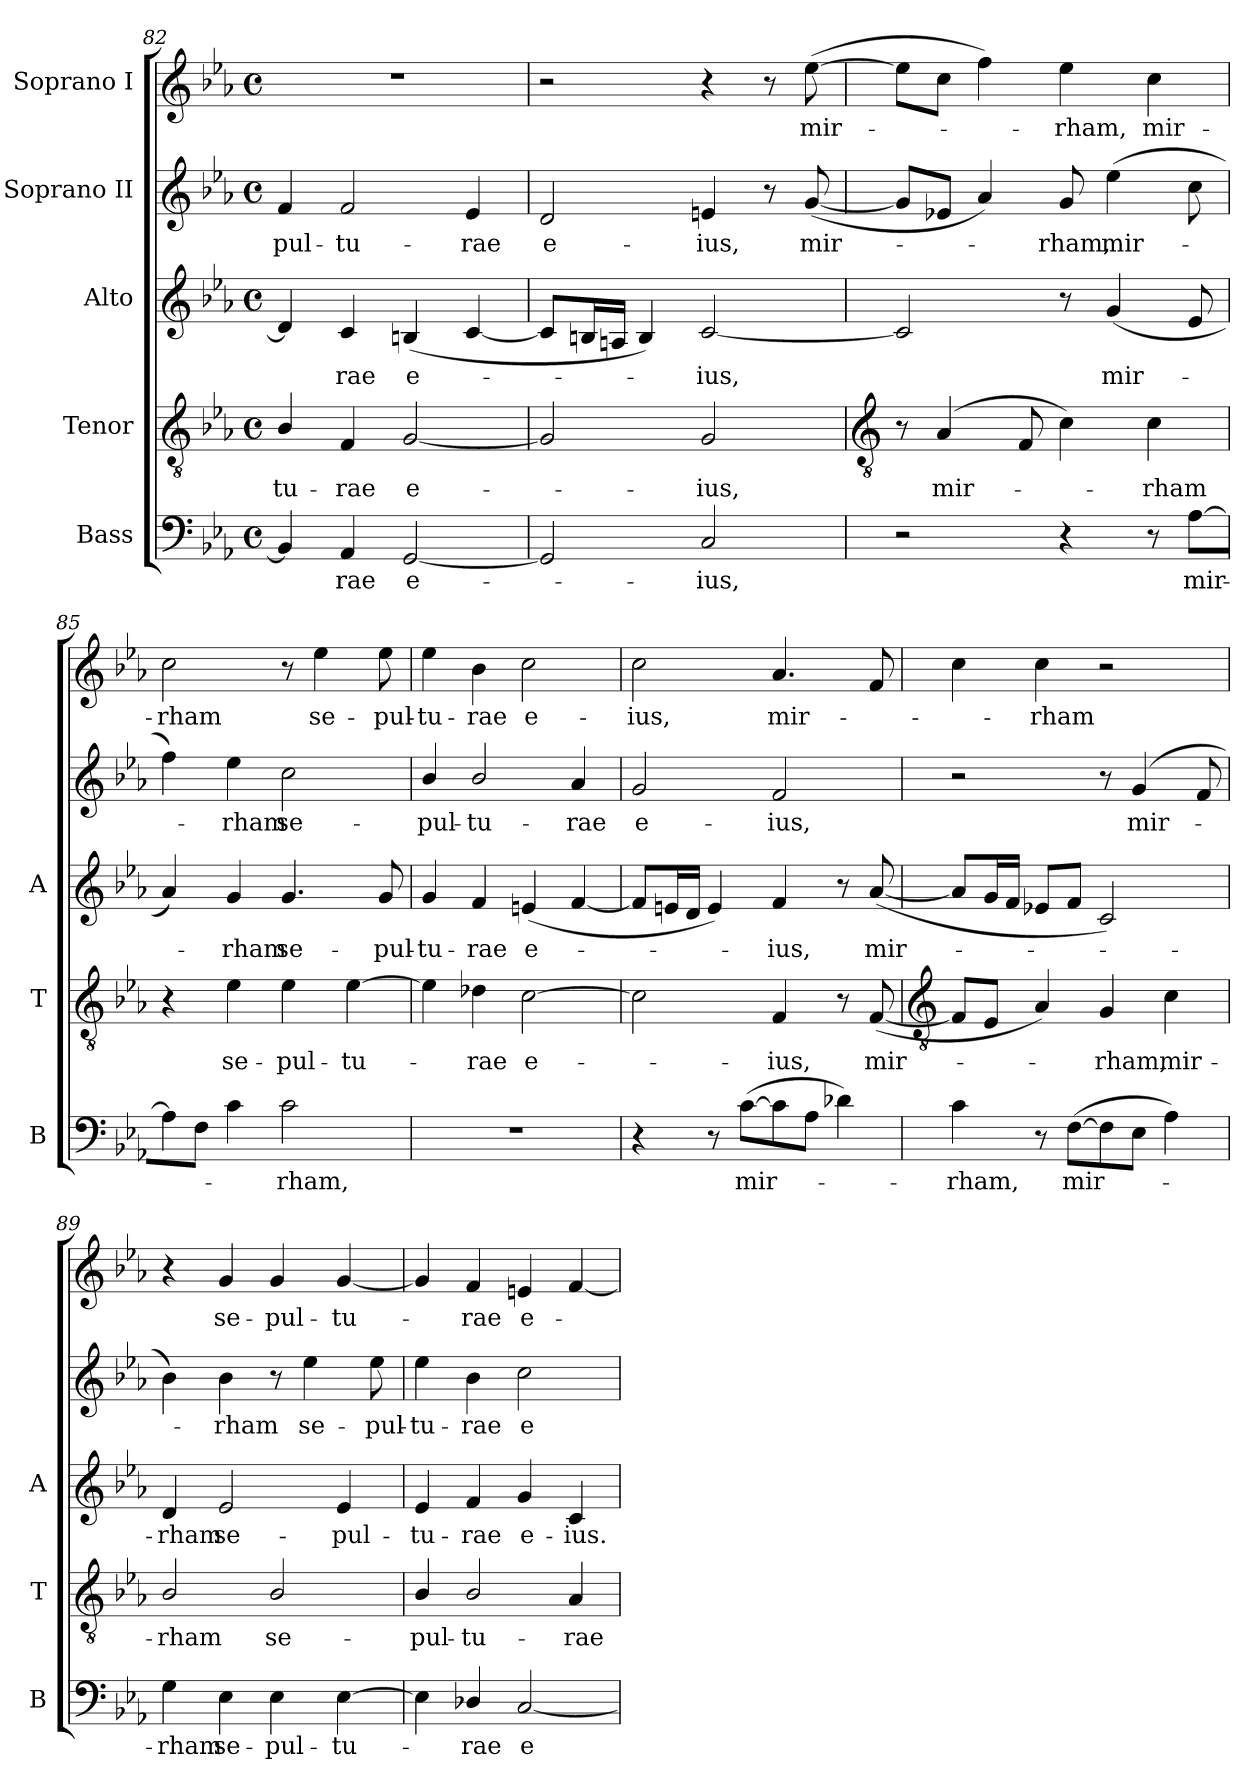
**kern	**text	**kern	**text	**kern	**text	**kern	**text	**kern	**text
*part5	*part5	*part4	*part4	*part3	*part3	*part2	*part2	*part1	*part1
*staff5	*staff5	*staff4	*staff4	*staff3	*staff3	*staff2	*staff2	*staff1	*staff1
*I"Bass	*	*I"Tenor	*	*I"Alto	*	*I"Soprano II	*	*I"Soprano I	*
*I'B	*	*I'T	*	*I'A	*	*	*	*	*
*clefF4	*	*clefGv2	*	*clefG2	*	*clefG2	*	*clefG2	*
*k[b-e-a-]	*	*k[b-e-a-]	*	*k[b-e-a-]	*	*k[b-e-a-]	*	*k[b-e-a-]	*
*E-:	*	*E-:	*	*E-:	*	*E-:	*	*E-:	*
*M4/4	*	*M4/4	*	*M4/4	*	*M4/4	*	*M4/4	*
*met(c)	*	*met(c)	*	*met(c)	*	*met(c)	*	*met(c)	*
=82	=82	=82	=82	=82	=82	=82	=82	=82	=82
!	!	!	!LO:LY:b	!	!	!	!LO:LY:b	!	!
4BB-]	.	4B-/	-tu-	4d]	.	4f	-pul-	1r	.
!	!LO:LY:b	!	!LO:LY:b	!	!LO:LY:b	!	!LO:LY:b	!	!
4AA-	rae	4F	-rae	4c	rae	2f	-tu-	.	.
!	!LO:LY:b	!	!LO:LY:b	!	!LO:LY:b	!	!	!	!
[2GG	e-	[2G	e-	(<4Bn	e-	.	.	.	.
!	!	!	!	!	!	!	!LO:LY:b	!	!
.	.	.	.	[4c	.	4e-	-rae	.	.
=83	=83	=83	=83	=83	=83	=83	=83	=83	=83
!	!	!	!	!	!	!	!LO:LY:b	!	!
2GG]	.	2G]	.	8cL]	.	2d	e-	2r	.
.	.	.	.	16BnL	.	.	.	.	.
.	.	.	.	16AnJJ	.	.	.	.	.
.	.	.	.	4B)	.	.	.	.	.
!	!LO:LY:b	!	!LO:LY:b	!	!LO:LY:b	!	!LO:LY:b	!	!
2C	ius,	2G	ius,	[2c	ius,	4en	-ius,	4r	.
.	.	.	.	.	.	8r	.	8r	.
!	!	!	!	!	!	!	!LO:LY:b	!	!LO:LY:b
.	.	.	.	.	.	(<[8g	mir-	(>[8ee-	mir-
!!LO:LB:g=z
=84	=84	=84	=84	=84	=84	=84	=84	=84	=84
*	*	*clefGv2	*	*	*	*	*	*	*
2r	.	8r	.	2c]	.	8gL]	.	8ee-L]	.
!	!	!	!LO:LY:b	!	!	!	!	!	!
.	.	(<4A-	mir-	.	.	8e-XJ	.	8ccJ	.
.	.	.	.	.	.	4a-)	.	4ff)	.
.	.	8F	.	.	.	.	.	.	.
!	!	!	!	!	!	!	!LO:LY:b	!	!LO:LY:b
4r	.	4c)	.	8r	.	8g	rham,	4ee-	rham,
!	!	!	!	!	!LO:LY:b	!	!LO:LY:b	!	!
.	.	.	.	(<4g	mir-	(>4ee-	mir-	.	.
!	!	!	!LO:LY:b	!	!	!	!	!	!LO:LY:b
8r	.	4c	rham	.	.	.	.	4cc	mir-
!	!LO:LY:b	!	!	!	!	!	!	!	!
[8A-L	mir-	.	.	8e-	.	8cc	.	.	.
=85	=85	=85	=85	=85	=85	=85	=85	=85	=85
!	!	!	!	!	!	!	!	!	!LO:LY:b
8A-]	.	4r	.	4a-)	.	4ff)	.	2cc	-rham
8FJ	.	.	.	.	.	.	.	.	.
!	!	!	!LO:LY:b	!	!LO:LY:b	!	!LO:LY:b	!	!
4c	.	4e-	se-	4g	rham	4ee-	rham	.	.
!	!LO:LY:b	!	!LO:LY:b	!	!LO:LY:b	!	!LO:LY:b	!	!
2c	rham,	4e-	-pul-	4.g	se-	2cc	se-	8r	.
!	!	!	!	!	!	!	!	!	!LO:LY:b
.	.	.	.	.	.	.	.	4ee-	se-
!	!	!	!LO:LY:b	!	!	!	!	!	!
.	.	[4e-	-tu-	.	.	.	.	.	.
!	!	!	!	!	!LO:LY:b	!	!	!	!LO:LY:b
.	.	.	.	8g	-pul-	.	.	8ee-	-pul-
=86	=86	=86	=86	=86	=86	=86	=86	=86	=86
!	!	!	!	!	!LO:LY:b	!	!LO:LY:b	!	!LO:LY:b
1r	.	4e-]	.	4g	-tu-	4b-/	-pul-	4ee-	-tu-
!	!	!	!LO:LY:b	!	!LO:LY:b	!	!LO:LY:b	!	!LO:LY:b
.	.	4d-X	rae	4f	-rae	2b-/	-tu-	4b-	-rae
!	!	!	!LO:LY:b	!	!LO:LY:b	!	!	!	!LO:LY:b
.	.	[2c	e-	(<4en	e-	.	.	2cc	e-
!	!	!	!	!	!	!	!LO:LY:b	!	!
.	.	.	.	[4f	.	4a-	-rae	.	.
=87	=87	=87	=87	=87	=87	=87	=87	=87	=87
!	!	!	!	!	!	!	!LO:LY:b	!	!LO:LY:b
4r	.	2c]	.	8fL]	.	2g	e-	2cc	-ius,
.	.	.	.	16enL	.	.	.	.	.
.	.	.	.	16dJJ	.	.	.	.	.
8r	.	.	.	4e)	.	.	.	.	.
!	!LO:LY:b	!	!	!	!	!	!	!	!
(>[8cL	mir-	.	.	.	.	.	.	.	.
!	!	!	!LO:LY:b	!	!LO:LY:b	!	!LO:LY:b	!	!LO:LY:b
8c]	.	4F	ius,	4f	ius,	2f	-ius,	4.a-	mir-
8A-J	.	.	.	.	.	.	.	.	.
4d-X)	.	8r	.	8r	.	.	.	.	.
!	!	!	!LO:LY:b	!	!LO:LY:b	!	!	!	!
.	.	(<[8F	mir-	(<[8a-	mir-	.	.	8f	.
!!LO:LB:g=z
=88	=88	=88	=88	=88	=88	=88	=88	=88	=88
*	*	*clefGv2	*	*	*	*	*	*	*
!	!LO:LY:b	!	!	!	!	!	!	!	!
4c	rham,	8FL]	.	8a-L]	.	2r	.	4cc	.
.	.	8E-J	.	16gL	.	.	.	.	.
.	.	.	.	16fJJ	.	.	.	.	.
!	!	!	!	!	!	!	!	!	!LO:LY:b
8r	.	4A-)	.	8e-XL	.	.	.	4cc	rham
!	!LO:LY:b	!	!	!	!	!	!	!	!
(>[8FL	mir-	.	.	8fJ	.	.	.	.	.
!	!	!	!LO:LY:b	!	!	!	!	!	!
8F]	.	4G	rham,	2c)	.	8r	.	2r	.
!	!	!	!	!	!	!	!LO:LY:b	!	!
8E-J	.	.	.	.	.	(<4g	mir-	.	.
!	!	!	!LO:LY:b	!	!	!	!	!	!
4A-)	.	4c	mir-	.	.	.	.	.	.
.	.	.	.	.	.	8f	.	.	.
=89	=89	=89	=89	=89	=89	=89	=89	=89	=89
!	!LO:LY:b	!	!LO:LY:b	!	!LO:LY:b	!	!	!	!
4G	rham	2B-/	-rham	4d	rham	4b-)	.	4r	.
!	!LO:LY:b	!	!	!	!LO:LY:b	!	!LO:LY:b	!	!LO:LY:b
4E-	se-	.	.	2e-	se-	4b-	rham	4g	se-
!	!LO:LY:b	!	!LO:LY:b	!	!	!	!	!	!LO:LY:b
4E-	-pul-	2B-/	se-	.	.	8r	.	4g	-pul-
!	!	!	!	!	!	!	!LO:LY:b	!	!
.	.	.	.	.	.	4ee-	se-	.	.
!	!LO:LY:b	!	!	!	!LO:LY:b	!	!	!	!LO:LY:b
[4E-	-tu-	.	.	4e-	-pul-	.	.	[4g	-tu-
!	!	!	!	!	!	!	!LO:LY:b	!	!
.	.	.	.	.	.	8ee-	-pul-	.	.
=90	=90	=90	=90	=90	=90	=90	=90	=90	=90
!	!	!	!LO:LY:b	!	!LO:LY:b	!	!LO:LY:b	!	!
4E-]	.	4B-/	-pul-	4e-	-tu-	4ee-	-tu-	4g]	.
!	!LO:LY:b	!	!LO:LY:b	!	!LO:LY:b	!	!LO:LY:b	!	!LO:LY:b
4D-X/	rae	2B-/	-tu-	4f	-rae	4b-	-rae	4f	rae
!	!LO:LY:b	!	!	!	!LO:LY:b	!	!LO:LY:b	!	!LO:LY:b
[2C	e-	.	.	4g	e-	2cc	e-	4en	e-
!	!	!	!LO:LY:b	!	!LO:LY:b	!	!	!	!
.	.	4A-	-rae	4c	-ius.	.	.	[4f	.
=	=	=	=	=	=	=	=	=	=
*-	*-	*-	*-	*-	*-	*-	*-	*-	*-
